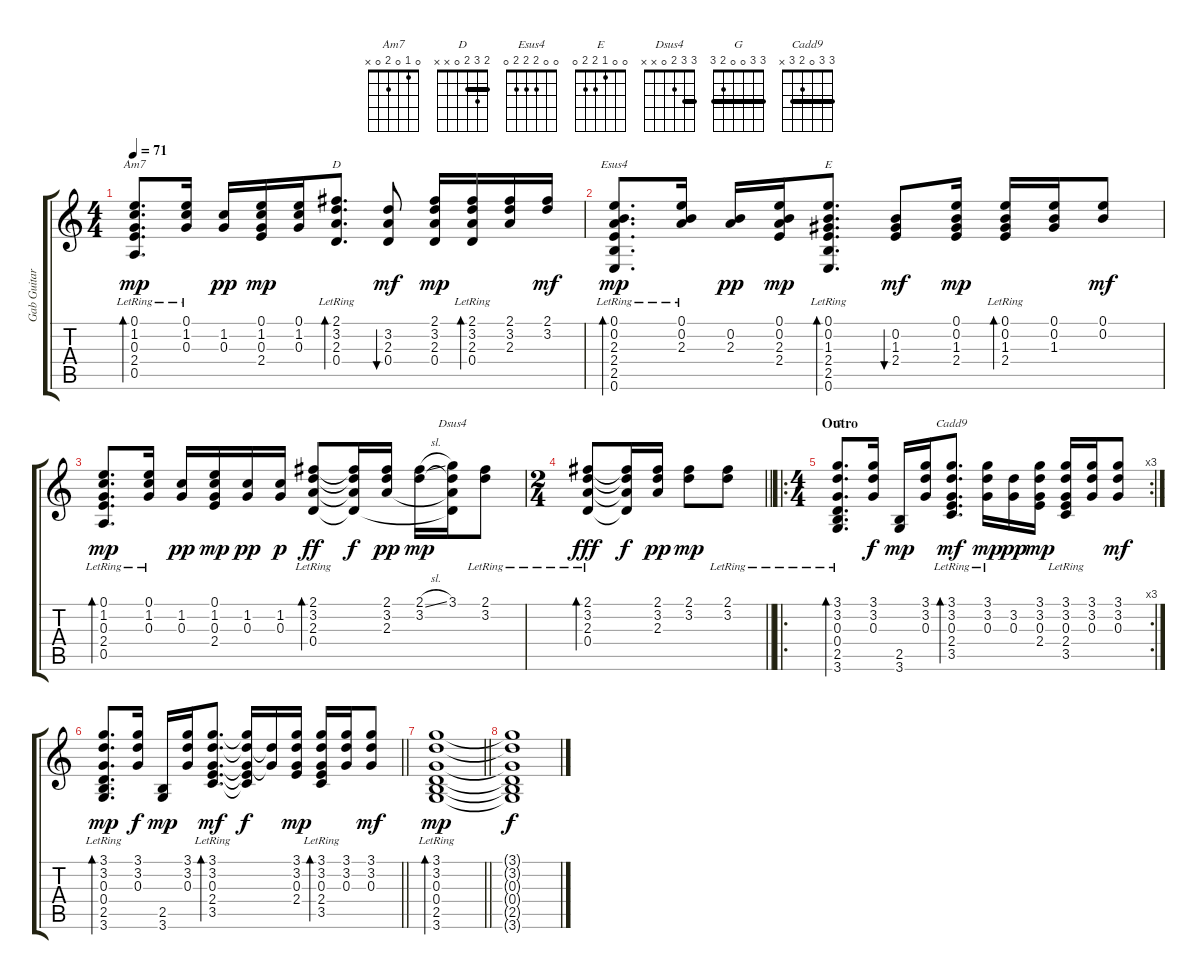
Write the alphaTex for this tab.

\track ("Gab Guitar" "Gab Guitar") {instrument acousticguitarsteel}
\staff {score tabs}
\tuning (E4 B3 G3 D3 A2 E2) {hide}
\chord ("Am7" 0 1 0 2 0 x)
\chord ("D" 2 3 2 0 x x) {barre 2}
\chord ("Esus4" 0 0 2 2 2 0)
\chord ("E" 0 0 1 2 2 0)
\chord ("Dsus4" 3 3 2 0 x x) {barre 3}
\chord ("G" 3 3 0 0 2 3) {barre 3}
\chord ("Cadd9" 3 3 0 2 3 x) {barre 3}
\ts (4 4)
\tempo 71
\clef g2
\ks c
(0.1{lr} 1.2{lr} 0.3{lr} 2.4{lr} 0.5{lr}).8{d bd 30 ch "Am7" dy mp} (0.1{lr} 1.2{lr} 0.3{lr}).16 (1.2 0.3).16{dy pp} (0.1 1.2 0.3 2.4).16{dy mp} (0.1 1.2 0.3).16 (2.1{lr} 3.2{lr} 2.3{lr} 0.4{lr}).8{d bd 30 ch "D"} (3.2 2.3 0.4).8{bu 60 dy mf} (2.1 3.2 2.3 0.4).16{dy mp} (2.1{lr} 3.2{lr} 2.3{lr} 0.4{lr}).16{bd 60} (2.1 3.2 2.3).16 (2.1 3.2).16{dy mf} |
(0.1{lr} 0.2{lr} 2.3{lr} 2.4{lr} 2.5{lr} 0.6).8{d bd 30 ch "Esus4" dy mp} (0.1{lr} 0.2{lr} 2.3{lr}).16 (0.2 2.3).16{dy pp} (0.1 0.2 2.3 2.4).16{dy mp} (0.1{lr} 0.2{lr} 1.3{lr} 2.4{lr} 2.5 0.6).8{d bd 30 ch "E"} (0.2 1.3 2.4).8{bu 60 dy mf} (0.1 0.2 1.3 2.4).16{dy mp} (0.1{lr} 0.2{lr} 1.3{lr} 2.4{lr}).16{bd 60} (0.1 0.2 1.3).16 (0.1 0.2).8{dy mf} |
(0.1{lr} 1.2{lr} 0.3{lr} 2.4{lr} 0.5{lr}).8{d bd 30 dy mp} (0.1{lr} 1.2{lr} 0.3{lr}).16 (1.2 0.3).16{dy pp} (0.1 1.2 0.3 2.4).16{dy mp} (1.2 0.3).16{dy pp} (1.2 0.3).16{dy p} (2.1 3.2 2.3{lr} 0.4{lr}).8{bd 30 dy ff} (2.1{t} 3.2{t} 2.3{t} 0.4{t}).16{dy f} (2.1 3.2 2.3).16{dy pp} (2.1{sl} 3.2).16{dy mp} (3.1 3.2{t} 2.3{t} 0.4{t}).16{ch "Dsus4"} (2.1 3.2{lr}).8 |
\ts (2 4)
\barLineRight lightlight
(2.1 3.2 2.3{lr} 0.4{lr}).8{bd 30 dy fff} (2.1{t} 3.2{t} 2.3{t} 0.4{t}).16{dy f} (2.1 3.2 2.3).16{dy pp} (2.1 3.2).8{dy mp} (2.1 3.2{lr}).8 |
\ro
\rc 3
\ts (4 4)
\section ("" "Outro")
(3.1{lr} 3.2{lr} 0.3{lr} 0.4{lr} 2.5{lr} 3.6{lr}).8{d bd 60 ch "G"} (3.1 3.2 0.3).16{dy f} (2.5 3.6).16{dy mp} (3.1 3.2 0.3).16 (3.1{lr} 3.2{lr} 0.3{lr} 2.4{lr} 3.5{lr}).8{d bd 60 ch "Cadd9" dy mf} (3.1{lr} 3.2{lr} 0.3{lr}).16{dy mp} (3.2 0.3).16{dy pp} (3.1 3.2 0.3 2.4).16{dy mp} (3.1{lr} 3.2{lr} 0.3{lr} 2.4{lr} 3.5{lr}).16 (3.1 3.2 0.3).16 (3.1 3.2 0.3).8{dy mf} |
\barLineRight lightlight
(3.1{lr} 3.2{lr} 0.3{lr} 0.4{lr} 2.5{lr} 3.6{lr}).8{d bd 60 dy mp} (3.1 3.2 0.3).16{dy f} (2.5 3.6).16{dy mp} (3.1 3.2 0.3).16 (3.1{lr} 3.2{lr} 0.3{lr} 2.4{lr} 3.5{lr}).8{d bd 60 dy mf} (3.1{t} 3.2{t} 0.3{t} 2.4{t} 3.5{t}).16{dy f} (3.2{t} 0.3{t}).16 (3.1 3.2 0.3 2.4).16{dy mp} (3.1{lr} 3.2{lr} 0.3{lr} 2.4{lr} 3.5{lr}).16{bd 60} (3.1 3.2 0.3).16 (3.1 3.2 0.3).8{dy mf} |
\barLineRight lightlight
(3.1{lr} 3.2{lr} 0.3{lr} 0.4{lr} 2.5{lr} 3.6{lr}).1{bd 240 dy mp} |
(3.1{t} 3.2{t} 0.3{t} 0.4{t} 2.5{t} 3.6{t}).1{dy f}
